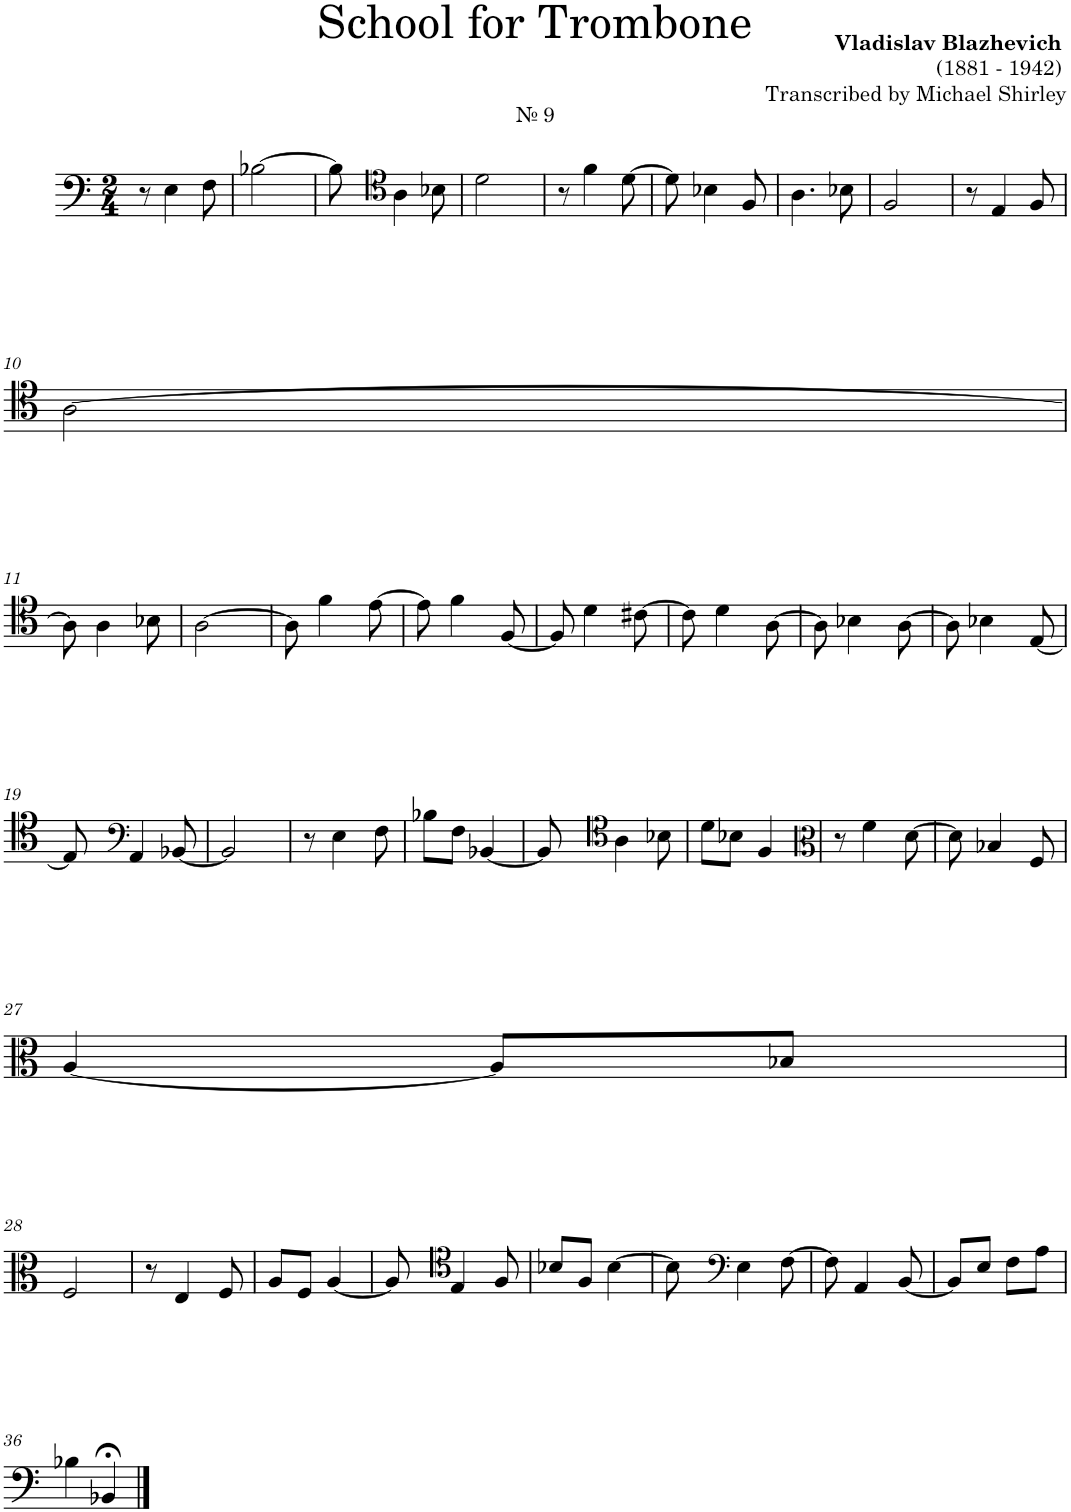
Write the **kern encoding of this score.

**kern
*part1
*staff1
*I"Trombone
*I'Tbn.
*clefF4
*k[]
*M2/4
=1
!LO:TX:a:t=№ 9
8r
4E\
8F\
=2
[2B-X\
=3
8B-\]
*clefC4
4A\
8B-X\
=4
2d\
=5
8r
4f\
[8d\
=6
8d\]
4B-X\
8F/
=7
4.A\
8B-X\
=8
2F/
=9
8r
4E/
8F/
!!LO:LB:g=z
=10
[2A\
!!LO:LB:g=z
=11
8A\]
4A\
8B-X\
=12
[2A\
=13
8A\]
4f\
[8e\
=14
8e\]
4f\
[8F/
=15
8F/]
4d\
[8c#X\
=16
8c#\]
4d\
[8A\
=17
8A\]
4B-X\
[8A\
=18
8A\]
4B-X\
[8E/
!!LO:LB:g=z
=19
8E/]
*clefF4
4AA/
[8BB-X/
=20
2BB-/]
=21
8r
4E\
8F\
=22
8B-X\L
8F\J
[4BB-X/
=23
8BB-/]
*clefC4
4A\
8B-X\
=24
8d\L
8B-X\J
4F/
=25
*clefC3
8r
4f\
[8d\
=26
8d\]
4B-X/
8F/
!!LO:LB:g=z
=27
[4A/
8A/L]
8B-X/J
!!LO:LB:g=z
=28
2F/
=29
8r
4E/
8F/
=30
8A/L
8F/J
[4A/
=31
8A/]
*clefC4
4E/
8F/
=32
8B-X/L
8F/J
[4B-\
=33
8B-\]
*clefF4
4E\
[8F\
=34
8F\]
4AA/
[8BB/
=35
8BB/L]
8E/J
8F\L
8A\J
!!LO:LB:g=z
=36
4B-X\
4BB-X;</
==
*-
